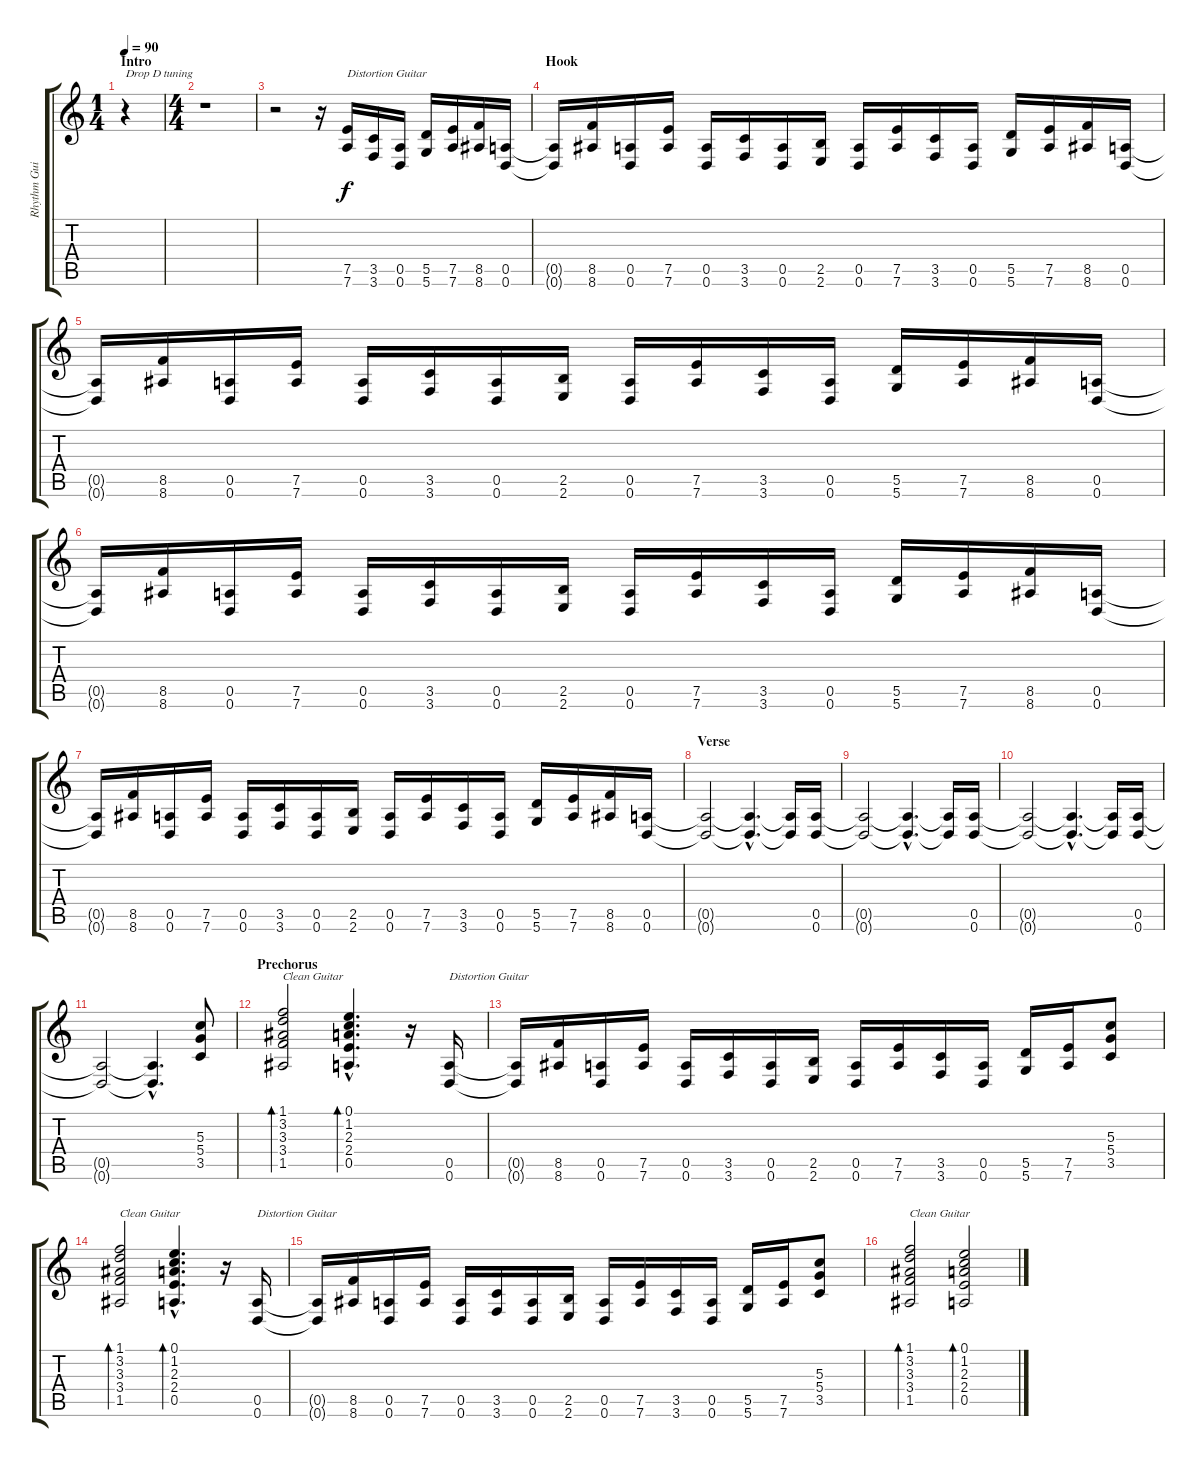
\track ("Rhythm Guitar" "Rhythm Gui") {instrument distortionguitar}
\staff {score tabs}
\tuning (E4 B3 G3 D3 A2 D2) {hide}
\ts (1 4)
\section ("" "Intro")
\tempo 90
\clef g2
\ks c
r.4{txt "Drop D tuning" dy f instrument distortionguitar} |
\ts (4 4)
r.1 |
r.2 r.16 (7.5 7.6).16{txt "Distortion Guitar"} (3.5 3.6).16 (0.5 0.6).16 (5.5 5.6).16 (7.5 7.6).16 (8.5 8.6).16 (0.5 0.6).16 |
\section ("" "Hook")
(0.5{t} 0.6{t}).16 (8.5 8.6).16 (0.5 0.6).16 (7.5 7.6).16 (0.5 0.6).16 (3.5 3.6).16 (0.5 0.6).16 (2.5 2.6).16 (0.5 0.6).16 (7.5 7.6).16 (3.5 3.6).16 (0.5 0.6).16 (5.5 5.6).16 (7.5 7.6).16 (8.5 8.6).16 (0.5 0.6).16 |
(0.5{t} 0.6{t}).16 (8.5 8.6).16 (0.5 0.6).16 (7.5 7.6).16 (0.5 0.6).16 (3.5 3.6).16 (0.5 0.6).16 (2.5 2.6).16 (0.5 0.6).16 (7.5 7.6).16 (3.5 3.6).16 (0.5 0.6).16 (5.5 5.6).16 (7.5 7.6).16 (8.5 8.6).16 (0.5 0.6).16 |
(0.5{t} 0.6{t}).16 (8.5 8.6).16 (0.5 0.6).16 (7.5 7.6).16 (0.5 0.6).16 (3.5 3.6).16 (0.5 0.6).16 (2.5 2.6).16 (0.5 0.6).16 (7.5 7.6).16 (3.5 3.6).16 (0.5 0.6).16 (5.5 5.6).16 (7.5 7.6).16 (8.5 8.6).16 (0.5 0.6).16 |
(0.5{t} 0.6{t}).16 (8.5 8.6).16 (0.5 0.6).16 (7.5 7.6).16 (0.5 0.6).16 (3.5 3.6).16 (0.5 0.6).16 (2.5 2.6).16 (0.5 0.6).16 (7.5 7.6).16 (3.5 3.6).16 (0.5 0.6).16 (5.5 5.6).16 (7.5 7.6).16 (8.5 8.6).16 (0.5 0.6).16 |
\section ("" "Verse")
(0.5{t} 0.6{t}).2 (0.5{hac t} 0.6{hac t}).4{d} (0.5{t} 0.6{t}).16 (0.5 0.6).16 |
(0.5{t} 0.6{t}).2 (0.5{hac t} 0.6{hac t}).4{d} (0.5{t} 0.6{t}).16 (0.5 0.6).16 |
(0.5{t} 0.6{t}).2 (0.5{hac t} 0.6{hac t}).4{d} (0.5{t} 0.6{t}).16 (0.5 0.6).16 |
(0.5{t} 0.6{t}).2 (0.5{hac t} 0.6{hac t}).4{d} (5.3 5.4 3.5).8 |
\section ("" "Prechorus")
(1.1 3.2 3.3 3.4 1.5).2{bd 120 txt "Clean Guitar" instrument electricguitarclean} (0.1{hac} 1.2{hac} 2.3{hac} 2.4{hac} 0.5{hac}).4{d bd 120} r.16 (0.5 0.6).16{txt "Distortion Guitar" instrument distortionguitar} |
(0.5{t} 0.6{t}).16 (8.5 8.6).16 (0.5 0.6).16 (7.5 7.6).16 (0.5 0.6).16 (3.5 3.6).16 (0.5 0.6).16 (2.5 2.6).16 (0.5 0.6).16 (7.5 7.6).16 (3.5 3.6).16 (0.5 0.6).16 (5.5 5.6).16 (7.5 7.6).16 (5.3 5.4 3.5).8 |
(1.1 3.2 3.3 3.4 1.5).2{bd 120 txt "Clean Guitar" instrument electricguitarclean} (0.1{hac} 1.2{hac} 2.3{hac} 2.4{hac} 0.5{hac}).4{d bd 120} r.16 (0.5 0.6).16{txt "Distortion Guitar" instrument distortionguitar} |
(0.5{t} 0.6{t}).16 (8.5 8.6).16 (0.5 0.6).16 (7.5 7.6).16 (0.5 0.6).16 (3.5 3.6).16 (0.5 0.6).16 (2.5 2.6).16 (0.5 0.6).16 (7.5 7.6).16 (3.5 3.6).16 (0.5 0.6).16 (5.5 5.6).16 (7.5 7.6).16 (5.3 5.4 3.5).8 |
(1.1 3.2 3.3 3.4 1.5).2{bd 120 txt "Clean Guitar" instrument electricguitarclean} (0.1 1.2 2.3 2.4 0.5).2{bd 120}
